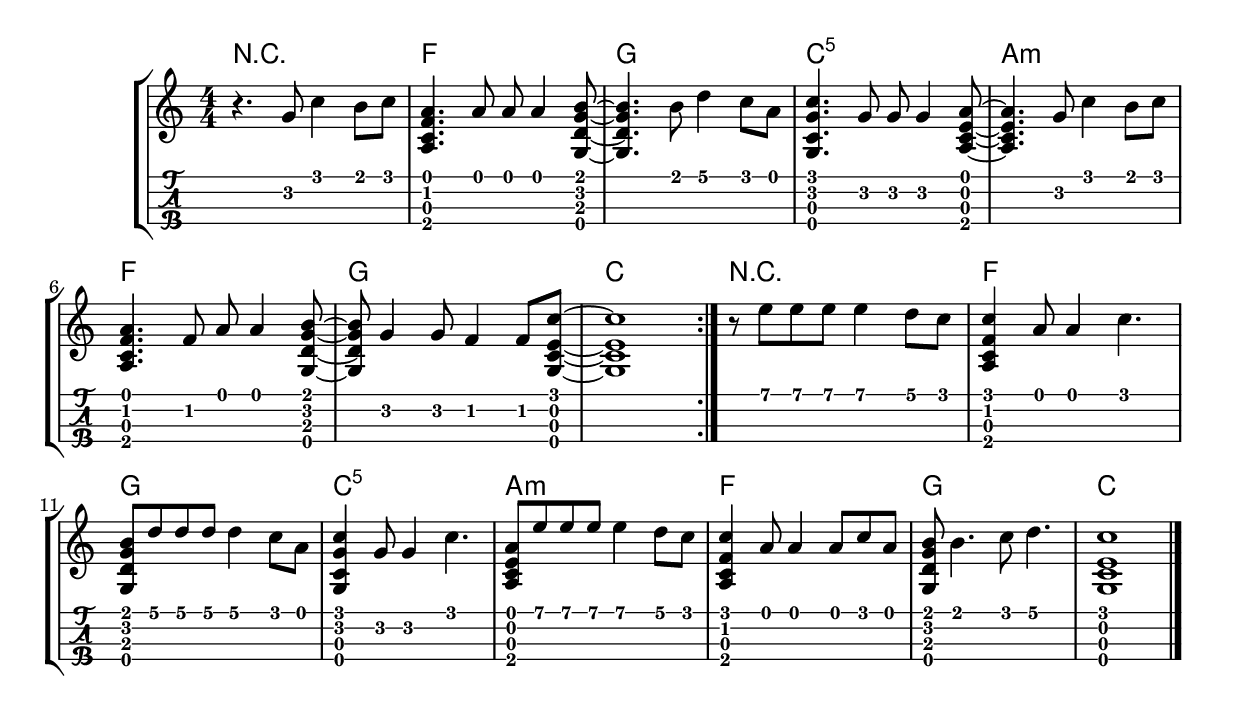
\version "2.18.2"
RH = #rightHandFinger

%--- Configuración ---%
\layout{
	\context {
		\TabStaff
		stringTunings = \stringTuning <g c' e' a'>
	}
}

%--- Introducción de las notas ---%
notas = \relative c' {

\numericTimeSignature

\time 4/4
	r4. g'8 c4 b8 c8 |
	<a, c f a>4. a'8 a8 a4 <g, d' g b>8~ |
	<g d' g b>4. b'8 d4 c8 a8 |
	<g, c g' c>4. g'8 g8 g4 <a, c e a>8~ |
	<a c e a>4. g'8 c4 b8 c8 |
	<a, c f a>4. f'8 a8 a4 <g, d' g b>8~ |
	<g d' g b>8 g'4 g8 f4 f8 <g, c e c'>~ |
	<g c e c'>1
	\bar ":|."
	r8 e'' e e e4 d8 c8 |
	<a, c f c'>4 a'8 a4 c4. |
	<g, d' g b>8 d''8 d8 d8 d4 c8 a8 |
	<g, c g' c>4 g'8 g4 c4. |
	<a, c e a>8 e''8 e8 e8 e4 d8 c8 |
	<a, c f c'>4 a'8 a4 a8 c8 a8 |
	<g, d' g b> b'4. c8 d4. |
	<g,, c e c'>1
	\bar "|."	
}

acordes = \chordmode {
	\powerChords
	r1 f g c:1.5 a:m f g c r f g c:1.5 a:m f g c
 }

%--- Partitura ---%
\score {
	\new StaffGroup	
	<<
	    \new ChordNames \acordes
		\new Staff \notas
		\new TabStaff \notas
	>>
}
